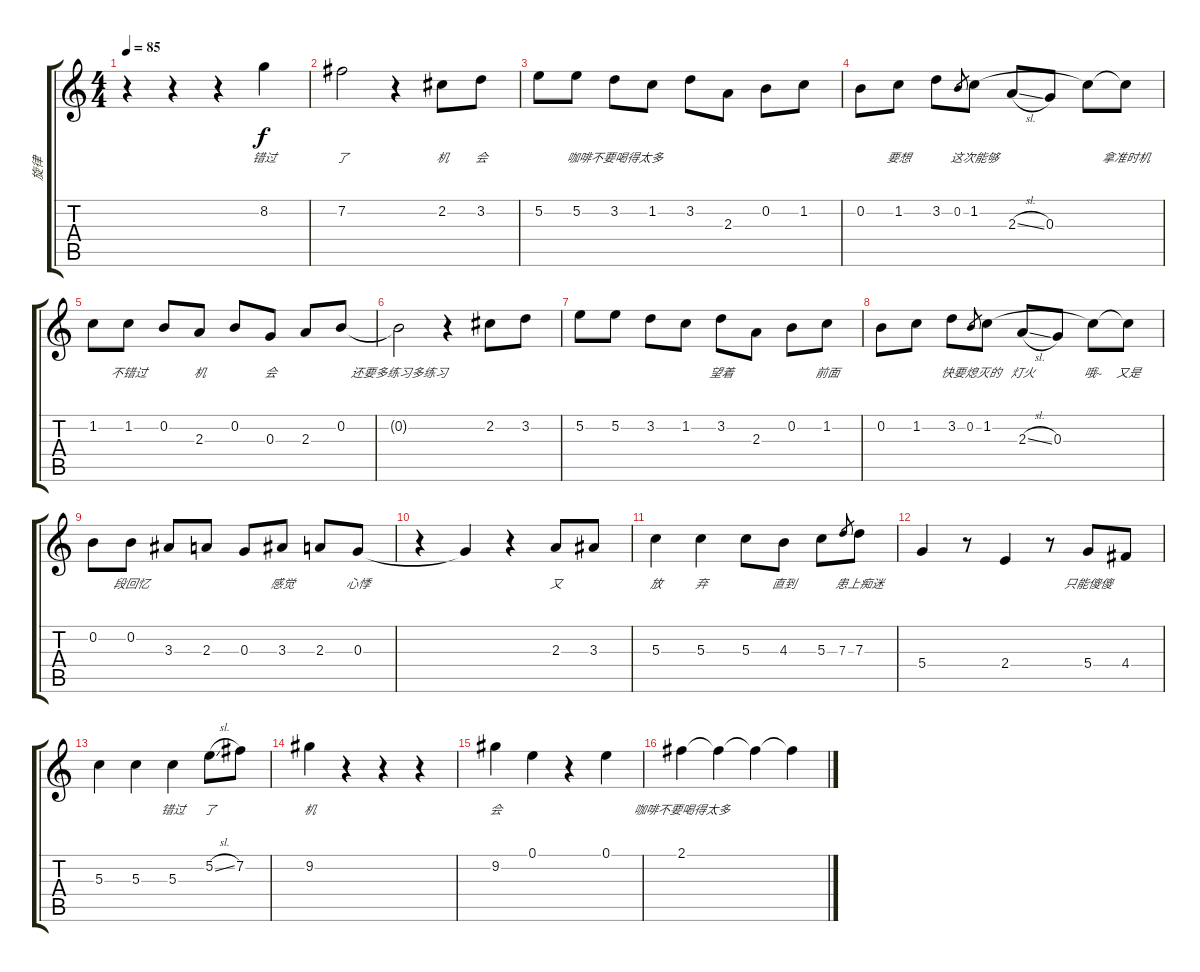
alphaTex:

\track ("旋律" "旋律") {instrument acousticguitarsteel}
\staff {score tabs}
\tuning (E4 B3 G3 D3 A2 E2) {hide}
\ts (4 4)
\tempo 85
\clef g2
\ks c
r.4{dy f} r.4 r.4 8.2{t}.4{lyrics (0 "错过") lyrics (1 "") lyrics (2 "") lyrics (3 "") lyrics (4 "")} |
7.2.2{lyrics (0 "了") lyrics (1 "") lyrics (2 "") lyrics (3 "") lyrics (4 "")} r.4 2.2.8{lyrics (0 "机") lyrics (1 "") lyrics (2 "") lyrics (3 "") lyrics (4 "")} 3.2.8{lyrics (0 "会") lyrics (1 "") lyrics (2 "") lyrics (3 "") lyrics (4 "")} |
5.2.8{lyrics (0 "") lyrics (1 "") lyrics (2 "") lyrics (3 "") lyrics (4 "")} 5.2.8{lyrics (0 "") lyrics (1 "") lyrics (2 "") lyrics (3 "") lyrics (4 "")} 3.2.8{lyrics (0 "咖啡不要喝得太多") lyrics (1 "") lyrics (2 "") lyrics (3 "") lyrics (4 "")} 1.2.8{lyrics (0 "") lyrics (1 "") lyrics (2 "") lyrics (3 "") lyrics (4 "")} 3.2.8{lyrics (0 "") lyrics (1 "") lyrics (2 "") lyrics (3 "") lyrics (4 "")} 2.3.8{lyrics (0 "") lyrics (1 "") lyrics (2 "") lyrics (3 "") lyrics (4 "")} 0.2.8{lyrics (0 "") lyrics (1 "") lyrics (2 "") lyrics (3 "") lyrics (4 "")} 1.2.8{lyrics (0 "") lyrics (1 "") lyrics (2 "") lyrics (3 "") lyrics (4 "")} |
0.2.8{lyrics (0 "") lyrics (1 "") lyrics (2 "") lyrics (3 "") lyrics (4 "")} 1.2.8{lyrics (0 "要想") lyrics (1 "") lyrics (2 "") lyrics (3 "") lyrics (4 "")} 3.2.8{lyrics (0 "") lyrics (1 "") lyrics (2 "") lyrics (3 "") lyrics (4 "")} 0.2.8{lyrics (0 "") lyrics (1 "") lyrics (2 "") lyrics (3 "") lyrics (4 "") gr} 1.2.8{lyrics (0 "这次能够") lyrics (1 "") lyrics (2 "") lyrics (3 "") lyrics (4 "")} 2.3{sl}.8{lyrics (0 "") lyrics (1 "") lyrics (2 "") lyrics (3 "") lyrics (4 "")} 0.3.8{lyrics (0 "") lyrics (1 "") lyrics (2 "") lyrics (3 "") lyrics (4 "")} 1.2{t}.8{lyrics (0 "") lyrics (1 "") lyrics (2 "") lyrics (3 "") lyrics (4 "")} 1.2{t}.8{lyrics (0 "拿准时机") lyrics (1 "") lyrics (2 "") lyrics (3 "") lyrics (4 "")} |
1.2.8{lyrics (0 "") lyrics (1 "") lyrics (2 "") lyrics (3 "") lyrics (4 "")} 1.2.8{lyrics (0 "不错过") lyrics (1 "") lyrics (2 "") lyrics (3 "") lyrics (4 "")} 0.2.8{lyrics (0 "") lyrics (1 "") lyrics (2 "") lyrics (3 "") lyrics (4 "")} 2.3.8{lyrics (0 "机") lyrics (1 "") lyrics (2 "") lyrics (3 "") lyrics (4 "")} 0.2.8{lyrics (0 "") lyrics (1 "") lyrics (2 "") lyrics (3 "") lyrics (4 "")} 0.3.8{lyrics (0 "会") lyrics (1 "") lyrics (2 "") lyrics (3 "") lyrics (4 "")} 2.3.8{lyrics (0 "") lyrics (1 "") lyrics (2 "") lyrics (3 "") lyrics (4 "")} 0.2.8{lyrics (0 "") lyrics (1 "") lyrics (2 "") lyrics (3 "") lyrics (4 "")} |
0.2{t}.2{lyrics (0 "还要多练习多练习") lyrics (1 "") lyrics (2 "") lyrics (3 "") lyrics (4 "")} r.4 2.2.8{lyrics (0 "") lyrics (1 "") lyrics (2 "") lyrics (3 "") lyrics (4 "")} 3.2.8{lyrics (0 "") lyrics (1 "") lyrics (2 "") lyrics (3 "") lyrics (4 "")} |
5.2.8{lyrics (0 "") lyrics (1 "") lyrics (2 "") lyrics (3 "") lyrics (4 "")} 5.2.8{lyrics (0 "") lyrics (1 "") lyrics (2 "") lyrics (3 "") lyrics (4 "")} 3.2.8{lyrics (0 "") lyrics (1 "") lyrics (2 "") lyrics (3 "") lyrics (4 "")} 1.2.8{lyrics (0 "") lyrics (1 "") lyrics (2 "") lyrics (3 "") lyrics (4 "")} 3.2.8{lyrics (0 "望着") lyrics (1 "") lyrics (2 "") lyrics (3 "") lyrics (4 "")} 2.3.8{lyrics (0 "") lyrics (1 "") lyrics (2 "") lyrics (3 "") lyrics (4 "")} 0.2.8{lyrics (0 "") lyrics (1 "") lyrics (2 "") lyrics (3 "") lyrics (4 "")} 1.2.8{lyrics (0 "前面") lyrics (1 "") lyrics (2 "") lyrics (3 "") lyrics (4 "")} |
0.2.8{lyrics (0 "") lyrics (1 "") lyrics (2 "") lyrics (3 "") lyrics (4 "")} 1.2.8{lyrics (0 "") lyrics (1 "") lyrics (2 "") lyrics (3 "") lyrics (4 "")} 3.2.8{lyrics (0 "") lyrics (1 "") lyrics (2 "") lyrics (3 "") lyrics (4 "")} 0.2.8{lyrics (0 "快要熄灭的") lyrics (1 "") lyrics (2 "") lyrics (3 "") lyrics (4 "") gr} 1.2.8{lyrics (0 "") lyrics (1 "") lyrics (2 "") lyrics (3 "") lyrics (4 "")} 2.3{sl}.8{lyrics (0 "灯火") lyrics (1 "") lyrics (2 "") lyrics (3 "") lyrics (4 "")} 0.3.8{lyrics (0 "") lyrics (1 "") lyrics (2 "") lyrics (3 "") lyrics (4 "")} 1.2{t}.8{lyrics (0 "哦~") lyrics (1 "") lyrics (2 "") lyrics (3 "") lyrics (4 "")} 1.2{t}.8{lyrics (0 "又是") lyrics (1 "") lyrics (2 "") lyrics (3 "") lyrics (4 "")} |
0.2.8{lyrics (0 "") lyrics (1 "") lyrics (2 "") lyrics (3 "") lyrics (4 "")} 0.2.8{lyrics (0 "段回忆") lyrics (1 "") lyrics (2 "") lyrics (3 "") lyrics (4 "")} 3.3.8{lyrics (0 "") lyrics (1 "") lyrics (2 "") lyrics (3 "") lyrics (4 "")} 2.3.8{lyrics (0 "") lyrics (1 "") lyrics (2 "") lyrics (3 "") lyrics (4 "")} 0.3.8{lyrics (0 "") lyrics (1 "") lyrics (2 "") lyrics (3 "") lyrics (4 "")} 3.3.8{lyrics (0 "感觉") lyrics (1 "") lyrics (2 "") lyrics (3 "") lyrics (4 "")} 2.3.8{lyrics (0 "") lyrics (1 "") lyrics (2 "") lyrics (3 "") lyrics (4 "")} 0.3.8{lyrics (0 "心悸") lyrics (1 "") lyrics (2 "") lyrics (3 "") lyrics (4 "")} |
r.4 0.3{t}.4{lyrics (0 "") lyrics (1 "") lyrics (2 "") lyrics (3 "") lyrics (4 "")} r.4 2.3.8{lyrics (0 "又") lyrics (1 "") lyrics (2 "") lyrics (3 "") lyrics (4 "")} 3.3.8{lyrics (0 "") lyrics (1 "") lyrics (2 "") lyrics (3 "") lyrics (4 "")} |
5.3.4{lyrics (0 "放") lyrics (1 "") lyrics (2 "") lyrics (3 "") lyrics (4 "")} 5.3.4{lyrics (0 "弃") lyrics (1 "") lyrics (2 "") lyrics (3 "") lyrics (4 "")} 5.3.8{lyrics (0 "") lyrics (1 "") lyrics (2 "") lyrics (3 "") lyrics (4 "")} 4.3.8{lyrics (0 "直到") lyrics (1 "") lyrics (2 "") lyrics (3 "") lyrics (4 "")} 5.3.8{lyrics (0 "") lyrics (1 "") lyrics (2 "") lyrics (3 "") lyrics (4 "")} 7.3.8{lyrics (0 "") lyrics (1 "") lyrics (2 "") lyrics (3 "") lyrics (4 "") gr} 7.3.8{lyrics (0 "患上痴迷") lyrics (1 "") lyrics (2 "") lyrics (3 "") lyrics (4 "")} |
5.4.4{lyrics (0 "") lyrics (1 "") lyrics (2 "") lyrics (3 "") lyrics (4 "")} r.8 2.4.4{lyrics (0 "") lyrics (1 "") lyrics (2 "") lyrics (3 "") lyrics (4 "")} r.8 5.4.8{lyrics (0 "只能傻傻") lyrics (1 "") lyrics (2 "") lyrics (3 "") lyrics (4 "")} 4.4.8{lyrics (0 "") lyrics (1 "") lyrics (2 "") lyrics (3 "") lyrics (4 "")} |
5.3.4{lyrics (0 "") lyrics (1 "") lyrics (2 "") lyrics (3 "") lyrics (4 "")} 5.3.4{lyrics (0 "") lyrics (1 "") lyrics (2 "") lyrics (3 "") lyrics (4 "")} 5.3.4{lyrics (0 "错过") lyrics (1 "") lyrics (2 "") lyrics (3 "") lyrics (4 "")} 5.2{sl}.8{lyrics (0 "了") lyrics (1 "") lyrics (2 "") lyrics (3 "") lyrics (4 "")} 7.2.8{lyrics (0 "") lyrics (1 "") lyrics (2 "") lyrics (3 "") lyrics (4 "")} |
9.2.4{lyrics (0 "机") lyrics (1 "") lyrics (2 "") lyrics (3 "") lyrics (4 "")} r.4 r.4 r.4 |
9.2.4{lyrics (0 "会") lyrics (1 "") lyrics (2 "") lyrics (3 "") lyrics (4 "")} 0.1.4{lyrics (0 "") lyrics (1 "") lyrics (2 "") lyrics (3 "") lyrics (4 "")} r.4 0.1.4{lyrics (0 "") lyrics (1 "") lyrics (2 "") lyrics (3 "") lyrics (4 "")} |
2.1.4{lyrics (0 "咖啡不要喝得太多") lyrics (1 "") lyrics (2 "") lyrics (3 "") lyrics (4 "")} 2.1{t}.4{lyrics (0 "") lyrics (1 "") lyrics (2 "") lyrics (3 "") lyrics (4 "")} 2.1{t}.4{lyrics (0 "") lyrics (1 "") lyrics (2 "") lyrics (3 "") lyrics (4 "")} 2.1{t}.4{lyrics (0 "") lyrics (1 "") lyrics (2 "") lyrics (3 "") lyrics (4 "")}
